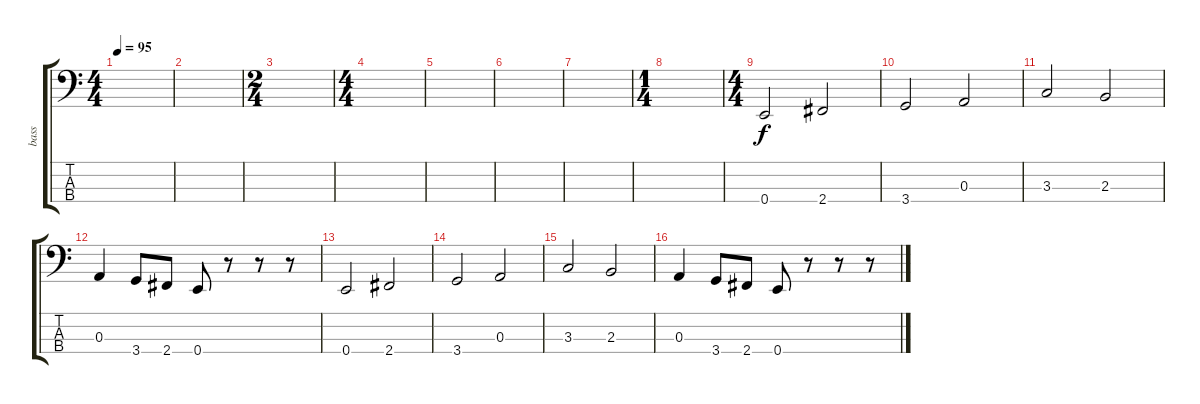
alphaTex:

\track ("bass" "bass") {instrument electricbassfinger}
\staff {score tabs}
\tuning (G2 D2 A1 E1) {hide}
\ts (4 4)
\tempo 95
\clef f4
\ks c
|
|
\ts (2 4)
|
\ts (4 4)
|
|
|
|
\ts (1 4)
|
\ts (4 4)
0.4.2 2.4.2 |
3.4.2 0.3.2 |
3.3.2 2.3.2 |
0.3.4 3.4.8 2.4.8 0.4.8 r.8 r.8 r.8 |
0.4.2 2.4.2 |
3.4.2 0.3.2 |
3.3.2 2.3.2 |
0.3.4 3.4.8 2.4.8 0.4.8 r.8 r.8 r.8
